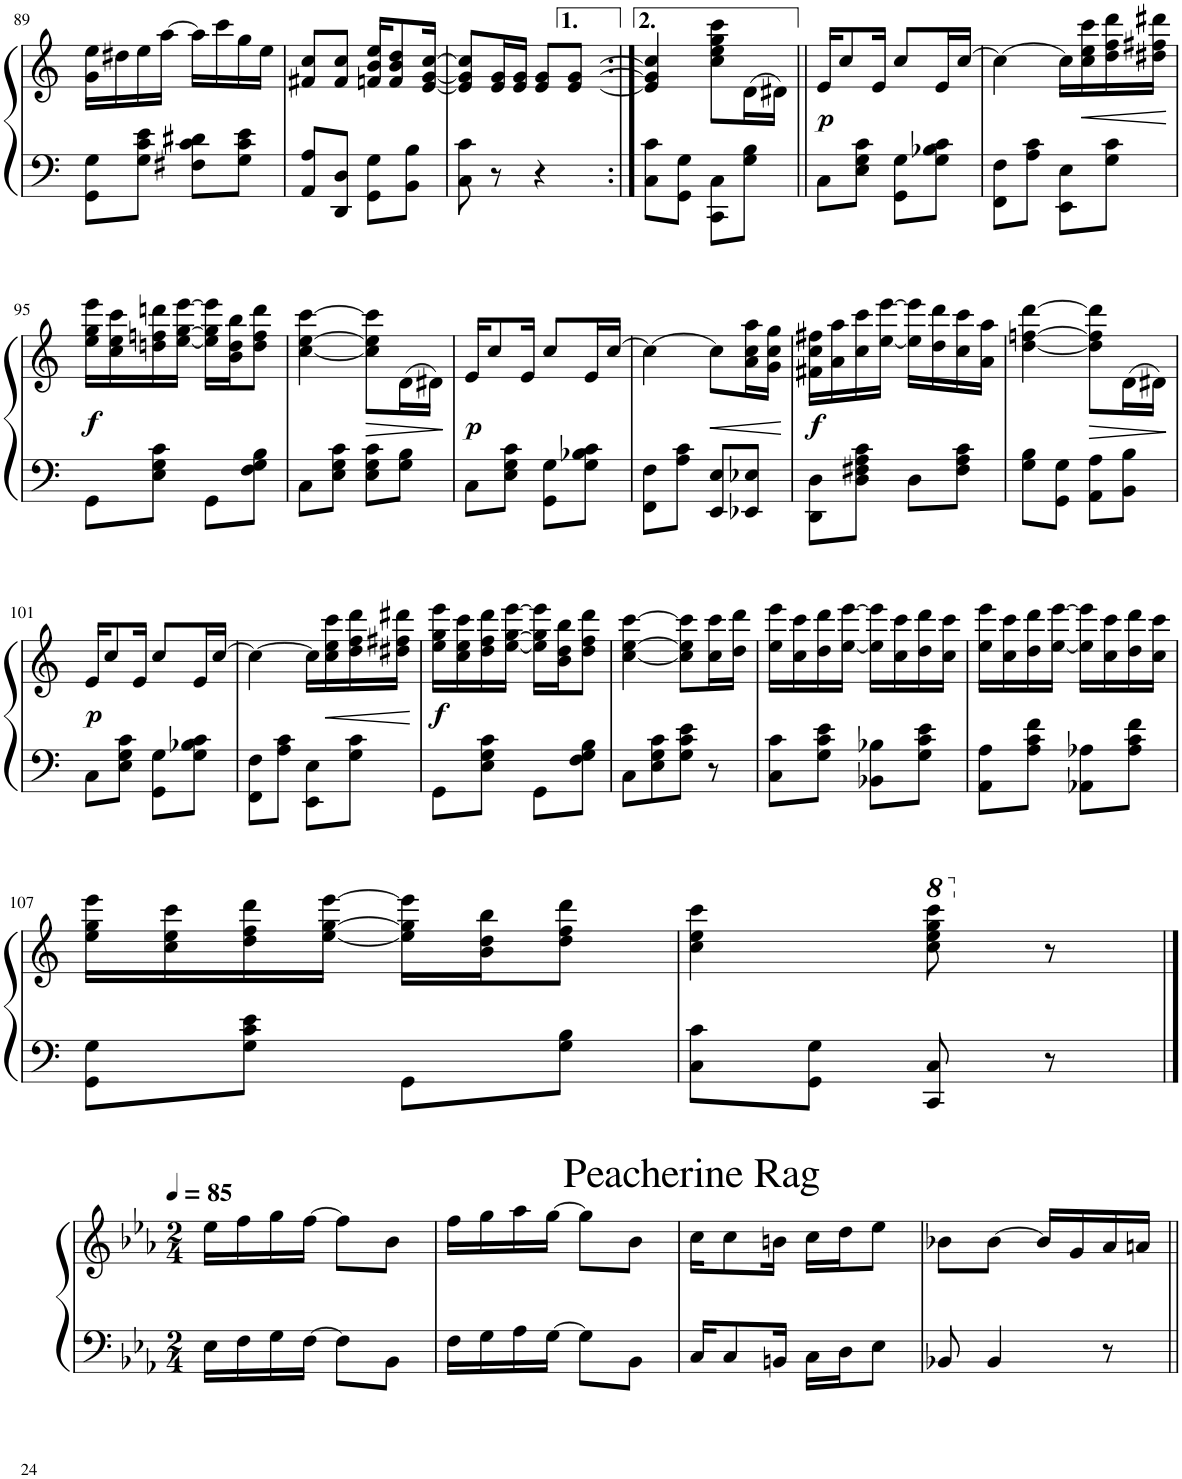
**kern	**kern	**dynam
*part1	*part1	*part1
*staff2	*staff1	*staff1/2
*I"Piano	*	*
*I'Pno.	*	*
!!LO:PB:g=z
*clefF4	*clefG2	*
*k[]	*k[]	*
*M2/4	*M2/4	*
=89	=89	=89
8GG\ 8G\L	16g\ 16ee\LL	.
.	16dd#X\	.
8G\ 8c\ 8e\J	16ee\	.
.	[16aa\JJ	.
8F#X\ 8c\ 8d#X\L	16aa\LL]	.
.	16ccc\	.
8G\ 8c\ 8e\J	16gg\	.
.	16ee\JJ	.
=90	=90	=90
8AA/ 8A/L	8f#X/ 8cc/L	.
8DD/ 8D/J	8f#/ 8cc/J	.
8GG\ 8G\L	16fn/ 16b/ 16ee/KL	.
.	8f/ 8b/ 8dd/	.
8BB\ 8B\J	.	.
.	[<16e/ [16g/ [16cc/Jk	.
=91	=91	=91
*	*^	*
8C\ 8c\	8e/] 8g/] 8cc/]L	4..ryy	.
8r	16e/ 16g/L	.	.
.	16e/ 16g/JJ	.	.
4r	8e/ 8g/L	.	.
.	8e/ 8g/J	.	.
.	.	[<16e [>16g [>16cc	.
*	*v	*v	*
=92:|!	=92:|!	=92:|!
8C\ 8c\L	4e/] 4g/] 4cc/]	.
8GG\ 8G\J	.	.
8CC\ 8C\L	8cc\ 8ee\ 8gg\ 8ccc\L	.
8G\ 8B\J	(16d\L	.
.	16d#X\JJ)	.
=93||	=93||	=93||
!	!	!LO:DY:b
8C\L	16e/KL	p
.	8cc/	.
8E\ 8G\ 8c\J	.	.
.	16e/Jk	.
8GG\ 8G\L	8cc/L	.
8G\ 8B-X\ 8c\J	16e/L	.
.	[16cc/JJ	.
=94	=94	=94
8FF\ 8F\L	4cc\_	.
8A\ 8c\J	.	.
8EE\ 8E\L	16cc\LL]	.
!	!	!LO:HP:b
.	16cc\ 16ee\ 16ccc\	<
8G\ 8c\J	16dd\ 16ff\ 16ddd\	.
.	16dd#X\ 16ff#X\ 16ddd#X\JJ	.
.	.	[
!!LO:LB:g=z
=95	=95	=95
!	!	!LO:DY:b
8GG\L	16ee\ 16gg\ 16eee\LL	f
.	16cc\ 16ee\ 16ccc\	.
8E\ 8G\ 8c\J	16ddn\ 16ffn\ 16dddn\	.
.	[16ee\ [16gg\ [16eee\JJ	.
8GG\L	16ee\] 16gg\] 16eee\]LL	.
.	16b\ 16dd\ 16bb\J	.
8F\ 8G\ 8B\J	8dd\ 8ff\ 8ddd\J	.
=96	=96	=96
8C\L	[4cc\ [4ee\ [4ccc\	.
8E\ 8G\ 8c\J	.	.
!	!	!LO:HP:b
8E\ 8G\ 8c\L	8cc\] 8ee\] 8ccc\]L	>
8G\ 8B\J	(16d\L	.
.	16d#X\JJ)	.
.	.	]
=97	=97	=97
!	!	!LO:DY:b
8C\L	16e/KL	p
.	8cc/	.
8E\ 8G\ 8c\J	.	.
.	16e/Jk	.
8GG\ 8G\L	8cc/L	.
8G\ 8B-X\ 8c\J	16e/L	.
.	[16cc/JJ	.
=98	=98	=98
8FF\ 8F\L	4cc\_	.
8A\ 8c\J	.	.
!	!	!LO:HP:b
8EE/ 8E/L	8cc\L]	<
8EE-X/ 8E-X/J	16a\ 16cc\ 16aa\L	.
.	16g\ 16cc\ 16gg\JJ	.
.	.	[
=99	=99	=99
!	!	!LO:DY:b
8DD\ 8D\L	16f#X\ 16cc\ 16ff#X\LL	f
.	16a\ 16aa\	.
8D\ 8F#X\ 8A\ 8c\J	16cc\ 16ccc\	.
.	[16ee\ [16eee\JJ	.
8D\L	16ee\] 16eee\]LL	.
.	16dd\ 16ddd\	.
8F#\ 8A\ 8c\J	16cc\ 16ccc\	.
.	16a\ 16aa\JJ	.
=100	=100	=100
8G\ 8B\L	[4dd\ [4ffn\ [4ddd\	.
8GG\ 8G\J	.	.
!	!	!LO:HP:b
8AA\ 8A\L	8dd\] 8ff\] 8ddd\]L	>
8BB\ 8B\J	(16d\L	.
.	16d#X\JJ)	.
.	.	]
!!LO:LB:g=z
=101	=101	=101
!	!	!LO:DY:b
8C\L	16e/KL	p
.	8cc/	.
8E\ 8G\ 8c\J	.	.
.	16e/Jk	.
8GG\ 8G\L	8cc/L	.
8G\ 8B-X\ 8c\J	16e/L	.
.	[16cc/JJ	.
=102	=102	=102
8FF\ 8F\L	4cc\_	.
8A\ 8c\J	.	.
8EE\ 8E\L	16cc\LL]	.
!	!	!LO:HP:b
.	16cc\ 16ee\ 16ccc\	<
8G\ 8c\J	16dd\ 16ff\ 16ddd\	.
.	16dd#X\ 16ff#X\ 16ddd#X\JJ	.
.	.	[
=103	=103	=103
!	!	!LO:DY:b
8GG\L	16ee\ 16gg\ 16eee\LL	f
.	16cc\ 16ee\ 16ccc\	.
8E\ 8G\ 8c\J	16dd\ 16ff\ 16ddd\	.
.	[16ee\ [16gg\ [16eee\JJ	.
8GG\L	16ee\] 16gg\] 16eee\]LL	.
.	16b\ 16dd\ 16bb\J	.
8F\ 8G\ 8B\J	8dd\ 8ff\ 8ddd\J	.
=104	=104	=104
8C\L	[4cc\ [4ee\ [4ccc\	.
8E\ 8G\ 8c\	.	.
8G\ 8c\ 8e\J	8cc\] 8ee\] 8ccc\]L	.
8r	16cc\ 16ccc\L	.
.	16dd\ 16ddd\JJ	.
=105	=105	=105
8C\ 8c\L	16ee\ 16eee\LL	.
.	16cc\ 16ccc\	.
8G\ 8c\ 8e\J	16dd\ 16ddd\	.
.	[16ee\ [16eee\JJ	.
8BB-X\ 8B-X\L	16ee\] 16eee\]LL	.
.	16cc\ 16ccc\	.
8G\ 8c\ 8e\J	16dd\ 16ddd\	.
.	16cc\ 16ccc\JJ	.
=106	=106	=106
8AA\ 8A\L	16ee\ 16eee\LL	.
.	16cc\ 16ccc\	.
8A\ 8c\ 8f\J	16dd\ 16ddd\	.
.	[16ee\ [16eee\JJ	.
8AA-X\ 8A-X\L	16ee\] 16eee\]LL	.
.	16cc\ 16ccc\	.
8A-\ 8c\ 8f\J	16dd\ 16ddd\	.
.	16cc\ 16ccc\JJ	.
!!LO:LB:g=z
=107	=107	=107
8GG\ 8G\L	16ee\ 16gg\ 16eee\LL	.
.	16cc\ 16ee\ 16ccc\	.
8G\ 8c\ 8e\J	16dd\ 16ff\ 16ddd\	.
.	[16ee\ [16gg\ [16eee\JJ	.
8GG\L	16ee\] 16gg\] 16eee\]LL	.
.	16b\ 16dd\ 16bb\J	.
8G\ 8B\J	8dd\ 8ff\ 8ddd\J	.
=108	=108	=108
8C\ 8c\L	4cc\ 4ee\ 4ccc\	.
8GG\ 8G\J	.	.
*	*8va	*
8CC/ 8C/	8ccc\ 8eee\ 8ggg\ 8cccc\	.
*	*X8va	*
8r	8r	.
!!LO:LB:g=z
==1	==1	==1
*k[b-e-a-]	*k[b-e-a-]	*
*M2/4	*M2/4	*
*	*MM85	*
!	!LO:TX:a:t=Peacherine Rag	!
16E-\LL	16ee-\LL	.
16F\	16ff\	.
16G\	16gg\	.
[16F\JJ	[16ff\JJ	.
8F\L]	8ff\L]	.
8BB-\J	8b-\J	.
=2	=2	=2
16F\LL	16ff\LL	.
16G\	16gg\	.
16A-\	16aa-\	.
[16G\JJ	[16gg\JJ	.
8G\L]	8gg\L]	.
8BB-\J	8b-\J	.
=3	=3	=3
16C/KL	16cc\KL	.
8C/	8cc\	.
16BBn/Jk	16bn\Jk	.
16C\LL	16cc\LL	.
16D\J	16dd\J	.
8E-\J	8ee-\J	.
=4	=4	=4
8BB-X/	8b-X\L	.
4BB-/	[8b-\J	.
.	16b-/LL]	.
.	16g/	.
8r	16a-/	.
.	16an/JJ	.
=||	=||	=||
*-	*-	*-
